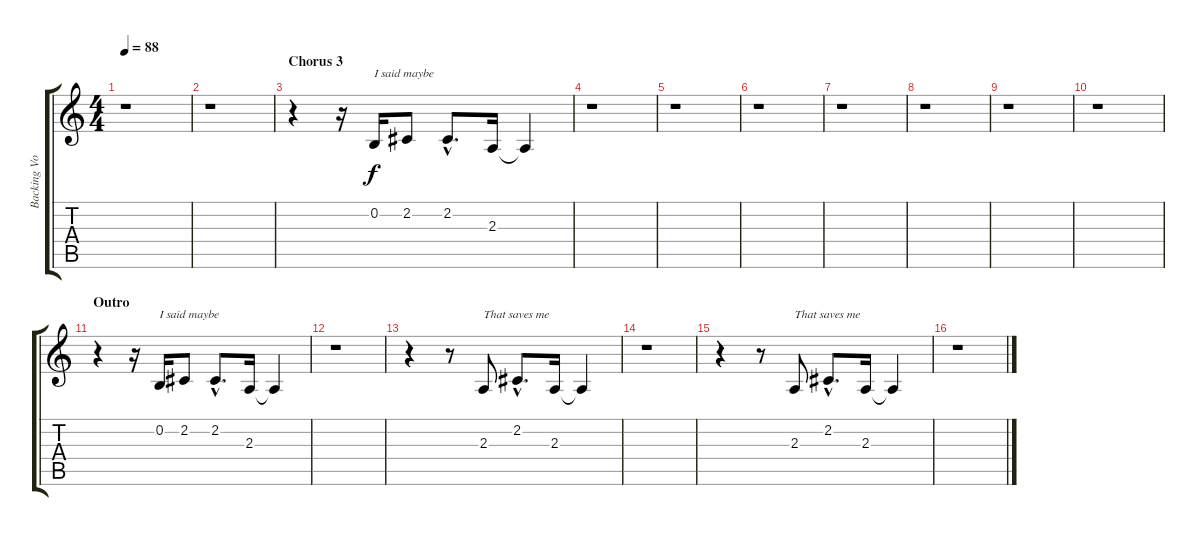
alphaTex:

\track ("Backing Vocals" "Backing Vo") {instrument altosax}
\staff {score tabs}
\tuning (E4 B3 G3 D3 A2 E2) {hide}
\ts (4 4)
\tempo 88
\clef g2
\ks c
r.1{dy f} |
r.1 |
\section ("" "Chorus 3")
r.4 r.16 0.2.16{txt "I said maybe"} 2.2.8 2.2{hac}.8{d} 2.3.16 2.3{t}.4 |
r.1 |
r.1 |
r.1 |
r.1 |
r.1 |
r.1 |
r.1 |
\section ("" "Outro")
r.4 r.16 0.2.16{txt "I said maybe"} 2.2.8 2.2{hac}.8{d} 2.3.16 2.3{t}.4 |
r.1 |
r.4 r.8 2.3.8{txt "That saves me"} 2.2{hac}.8{d} 2.3.16 2.3{t}.4 |
r.1 |
r.4 r.8 2.3.8{txt "That saves me"} 2.2{hac}.8{d} 2.3.16 2.3{t}.4 |
r.1
